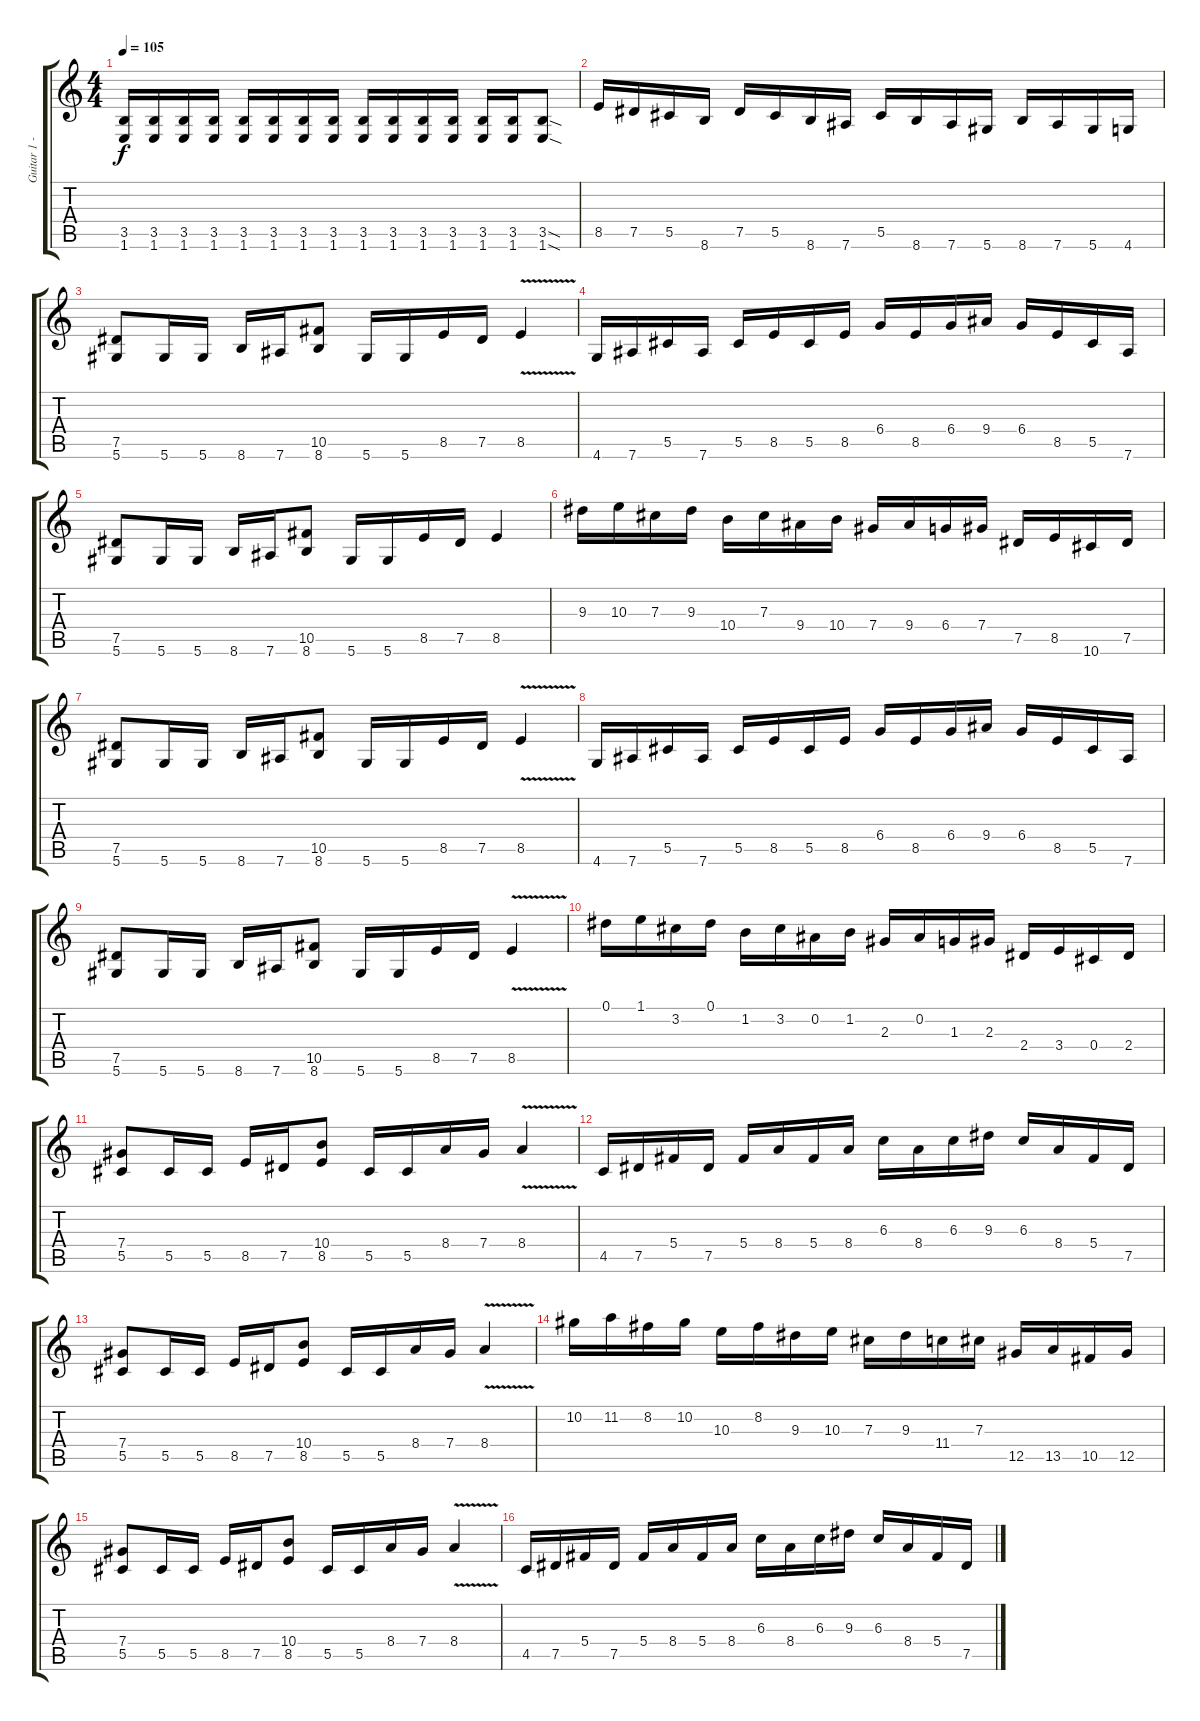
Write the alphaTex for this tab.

\track ("Guitar 1 - BG" "Guitar 1 -") {instrument overdrivenguitar}
\staff {score tabs}
\tuning (Eb4 Bb3 Gb3 Db3 Ab2 Eb2) {hide}
\ts (4 4)
\tempo 105
\clef g2
\ks c
(3.5 1.6).16{dy f} (3.5 1.6).16 (3.5 1.6).16 (3.5 1.6).16 (3.5 1.6).16 (3.5 1.6).16 (3.5 1.6).16 (3.5 1.6).16 (3.5 1.6).16 (3.5 1.6).16 (3.5 1.6).16 (3.5 1.6).16 (3.5 1.6).16 (3.5 1.6).16 (3.5{sod} 1.6{sod}).8 |
8.5.16 7.5.16 5.5.16 8.6.16 7.5.16 5.5.16 8.6.16 7.6.16 5.5.16 8.6.16 7.6.16 5.6.16 8.6.16 7.6.16 5.6.16 4.6.16 |
(7.5 5.6).8 5.6.16 5.6.16 8.6.16 7.6.16 (10.5 8.6).8 5.6.16 5.6.16 8.5.16 7.5.16 8.5{v}.4 |
4.6.16 7.6.16 5.5.16 7.6.16 5.5.16 8.5.16 5.5.16 8.5.16 6.4.16 8.5.16 6.4.16 9.4.16 6.4.16 8.5.16 5.5.16 7.6.16 |
(7.5 5.6).8 5.6.16 5.6.16 8.6.16 7.6.16 (10.5 8.6).8 5.6.16 5.6.16 8.5.16 7.5.16 8.5.4 |
9.3.16 10.3.16 7.3.16 9.3.16 10.4.16 7.3.16 9.4.16 10.4.16 7.4.16 9.4.16 6.4.16 7.4.16 7.5.16 8.5.16 10.6.16 7.5.16 |
(7.5 5.6).8 5.6.16 5.6.16 8.6.16 7.6.16 (10.5 8.6).8 5.6.16 5.6.16 8.5.16 7.5.16 8.5{v}.4 |
4.6.16 7.6.16 5.5.16 7.6.16 5.5.16 8.5.16 5.5.16 8.5.16 6.4.16 8.5.16 6.4.16 9.4.16 6.4.16 8.5.16 5.5.16 7.6.16 |
(7.5 5.6).8 5.6.16 5.6.16 8.6.16 7.6.16 (10.5 8.6).8 5.6.16 5.6.16 8.5.16 7.5.16 8.5{v}.4 |
0.1.16 1.1.16 3.2.16 0.1.16 1.2.16 3.2.16 0.2.16 1.2.16 2.3.16 0.2.16 1.3.16 2.3.16 2.4.16 3.4.16 0.4.16 2.4.16 |
(7.4 5.5).8 5.5.16 5.5.16 8.5.16 7.5.16 (10.4 8.5).8 5.5.16 5.5.16 8.4.16 7.4.16 8.4{v}.4 |
4.5.16 7.5.16 5.4.16 7.5.16 5.4.16 8.4.16 5.4.16 8.4.16 6.3.16 8.4.16 6.3.16 9.3.16 6.3.16 8.4.16 5.4.16 7.5.16 |
(7.4 5.5).8 5.5.16 5.5.16 8.5.16 7.5.16 (10.4 8.5).8 5.5.16 5.5.16 8.4.16 7.4.16 8.4{v}.4 |
10.2.16 11.2.16 8.2.16 10.2.16 10.3.16 8.2.16 9.3.16 10.3.16 7.3.16 9.3.16 11.4.16 7.3.16 12.5.16 13.5.16 10.5.16 12.5.16 |
(7.4 5.5).8 5.5.16 5.5.16 8.5.16 7.5.16 (10.4 8.5).8 5.5.16 5.5.16 8.4.16 7.4.16 8.4{v}.4 |
4.5.16 7.5.16 5.4.16 7.5.16 5.4.16 8.4.16 5.4.16 8.4.16 6.3.16 8.4.16 6.3.16 9.3.16 6.3.16 8.4.16 5.4.16 7.5.16
